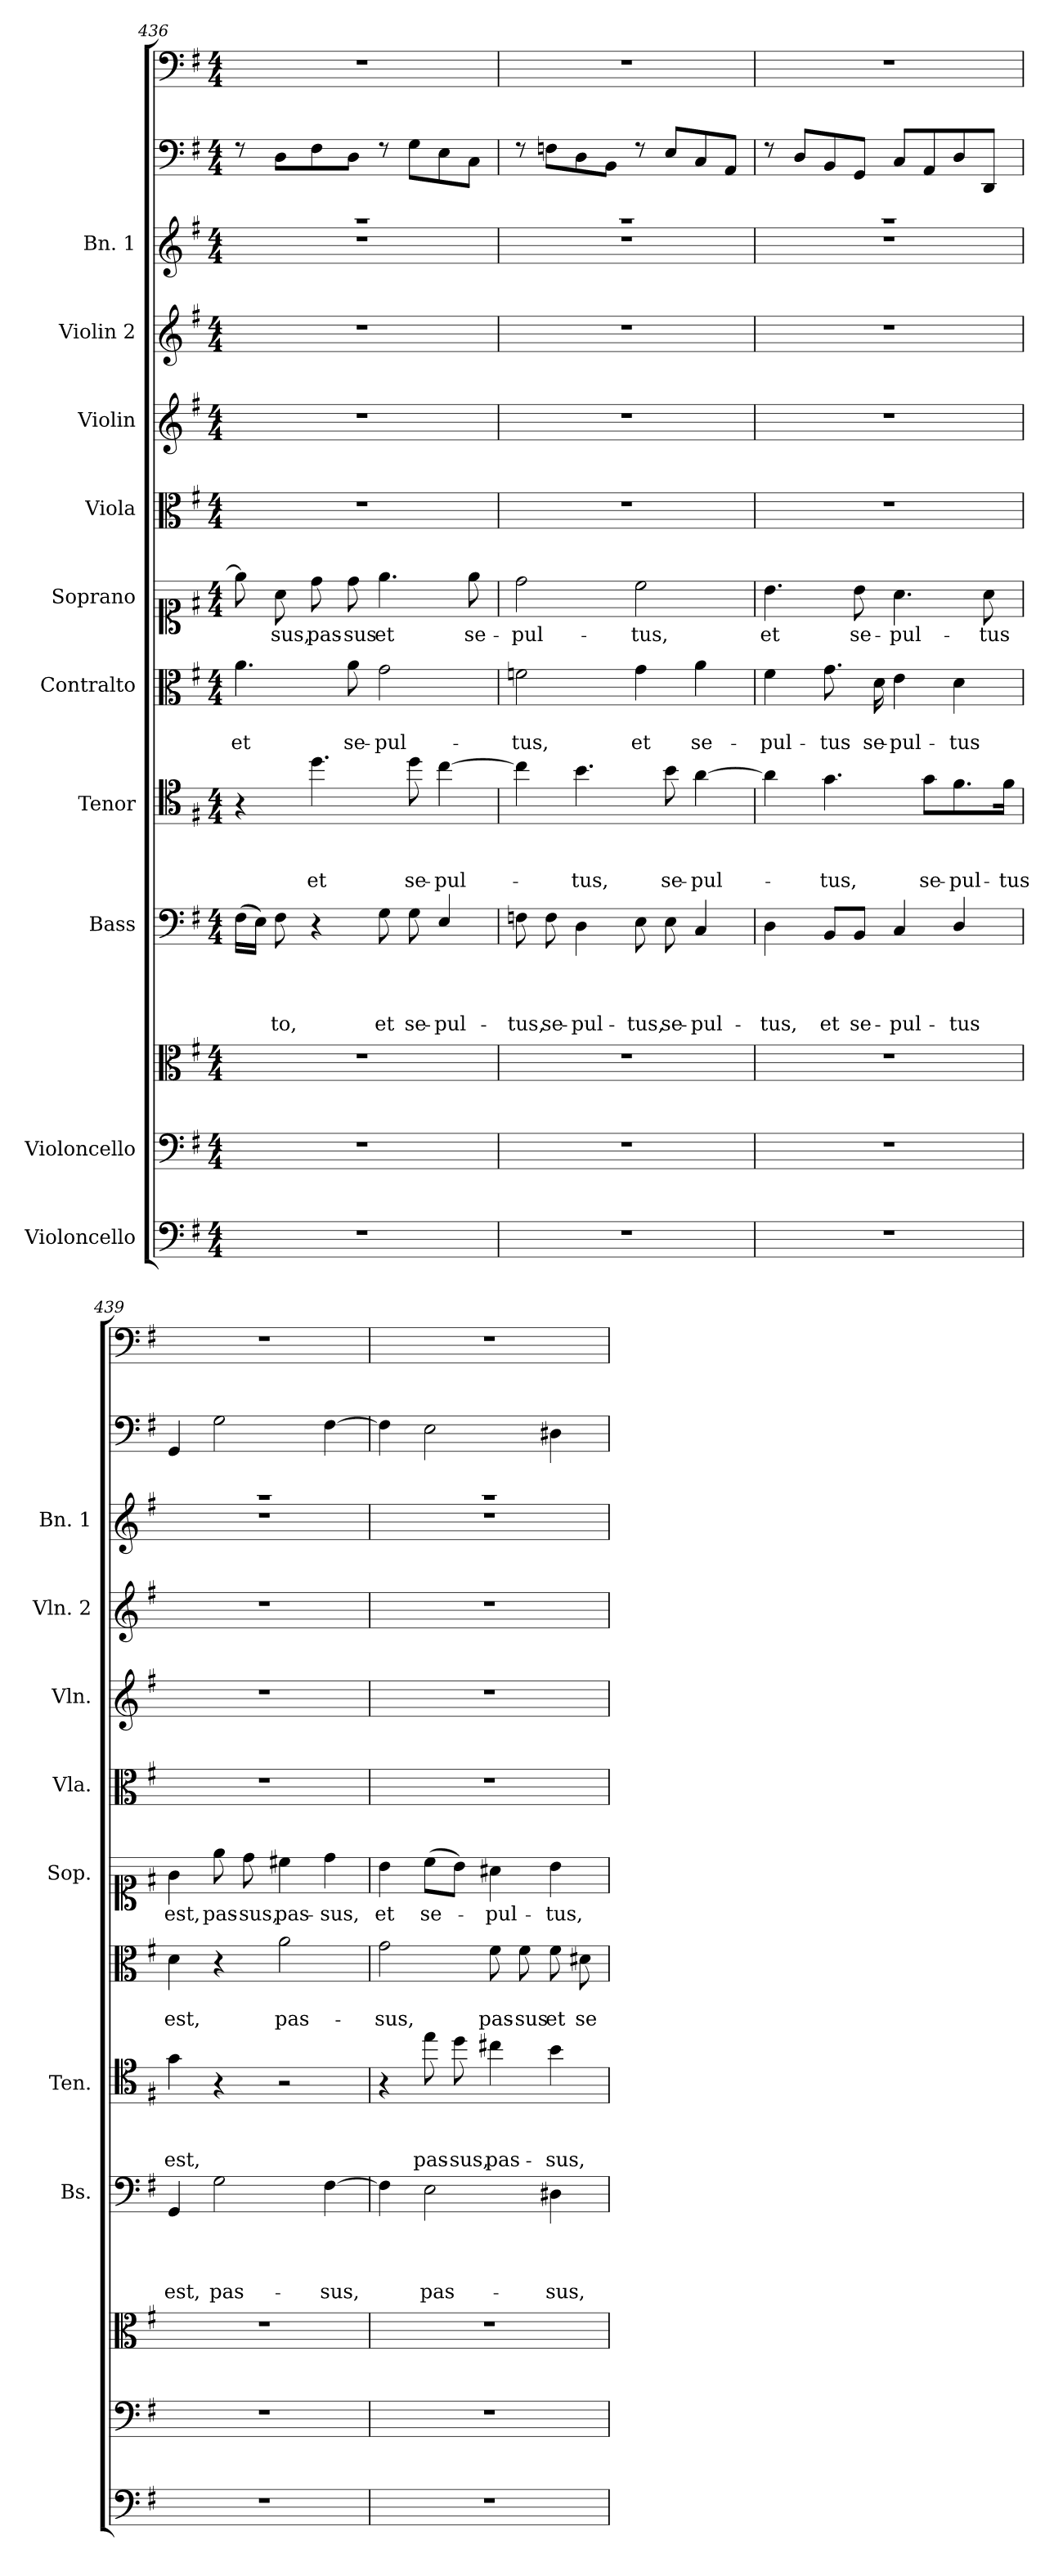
**kern	**kern	**kern	**kern	**text	**text	**text	**text	**kern	**text	**text	**text	**kern	**text	**text	**kern	**text	**kern	**kern	**kern	**kern	**kern	**kern
*part13	*part12	*part11	*part10	*part10	*part10	*part10	*part10	*part9	*part9	*part9	*part9	*part8	*part8	*part8	*part7	*part7	*part6	*part5	*part4	*part3	*part2	*part1
*staff13	*staff12	*staff11	*staff10	*staff10	*staff10	*staff10	*staff10	*staff9	*staff9	*staff9	*staff9	*staff8	*staff8	*staff8	*staff7	*staff7	*staff6	*staff5	*staff4	*staff3	*staff2	*staff1
*I"Violoncello	*I"Violoncello	*	*I"Bass	*	*	*	*	*I"Tenor	*	*	*	*I"Contralto	*	*	*I"Soprano	*	*I"Viola	*I"Violin	*I"Violin 2	*I"Bn. 1	*	*
*	*	*	*I'Bs.	*	*	*	*	*I'Ten.	*	*	*	*	*	*	*I'Sop.	*	*I'Vla.	*I'Vln.	*I'Vln. 2	*I'Bn. 1	*	*
!!LO:PB:g=z
*clefF4	*clefF4	*clefC3	*clefF4	*	*	*	*	*clefC4	*	*	*	*clefC3	*	*	*clefC1	*	*clefC3	*clefG2	*clefG2	*clefG2	*clefF4	*clefF4
*	*	*	*	*	*	*	*	*ITrd7c12	*	*	*	*	*	*	*	*	*	*	*	*	*	*
*k[f#]	*k[f#]	*k[f#]	*k[f#]	*	*	*	*	*k[f#]	*	*	*	*k[f#]	*	*	*k[f#]	*	*k[f#]	*k[f#]	*k[f#]	*k[f#]	*k[f#]	*k[f#]
*G:	*G:	*G:	*G:	*	*	*	*	*G:	*	*	*	*G:	*	*	*G:	*	*G:	*G:	*G:	*G:	*G:	*G:
*M4/4	*M4/4	*M4/4	*M4/4	*	*	*	*	*M4/4	*	*	*	*M4/4	*	*	*M4/4	*	*M4/4	*M4/4	*M4/4	*M4/4	*M4/4	*M4/4
=436	=436	=436	=436	=436	=436	=436	=436	=436	=436	=436	=436	=436	=436	=436	=436	=436	=436	=436	=436	=436	=436	=436
!	!	!	!	!	!	!	!	!	!	!	!	!	!	!LO:LY:b	!	!	!	!	!	!	!	!
*	*	*	*	*	*	*	*	*	*	*	*	*	*	*	*	*	*	*	*	*^	*^	*
*	*	*	*	*	*	*	*	*	*	*	*	*	*	*	*	*	*	*	*	*	*^	*	*	*
1r	1r	1r	(>16F#\LL	.	.	.	.	4r	.	.	.	4.a\	.	et	8ee\]	.	1r	1r	1r	1raa	1ryy	1r	8r	1ryy	1r
.	.	.	16E\JJ)	.	.	.	.	.	.	.	.	.	.	.	.	.	.	.	.	.	.	.	.	.	.
!	!	!	!	!	!	!	!LO:LY:b	!	!	!	!	!	!	!	!	!LO:LY:b	!	!	!	!	!	!	!	!	!
.	.	.	8F#\	.	.	.	-to,	.	.	.	.	.	.	.	8a\	-sus,	.	.	.	.	.	.	8D\L	.	.
!	!	!	!	!	!	!	!	!	!	!	!LO:LY:b	!	!	!	!	!LO:LY:b	!	!	!	!	!	!	!	!	!
.	.	.	4r	.	.	.	.	4.d\	.	.	et	.	.	.	8dd\	pas-	.	.	.	.	.	.	8F#\	.	.
!	!	!	!	!	!	!	!	!	!	!	!	!	!	!LO:LY:b	!	!LO:LY:b	!	!	!	!	!	!	!	!	!
.	.	.	.	.	.	.	.	.	.	.	.	8a\	.	se-	8dd\	-sus	.	.	.	.	.	.	8D\J	.	.
!	!	!	!	!	!	!	!LO:LY:b	!	!	!	!	!	!	!LO:LY:b	!	!LO:LY:b	!	!	!	!	!	!	!	!	!
.	.	.	8G\	.	.	.	et	.	.	.	.	2g\	.	-pul-	4.ee\	et	.	.	.	.	.	.	8r	.	.
!	!	!	!	!	!	!	!LO:LY:b	!	!	!	!LO:LY:b	!	!	!	!	!	!	!	!	!	!	!	!	!	!
.	.	.	8G\	.	.	.	se-	8d\	.	.	se-	.	.	.	.	.	.	.	.	.	.	.	8G\L	.	.
!	!	!	!	!	!	!	!LO:LY:b	!	!	!	!LO:LY:b	!	!	!	!	!	!	!	!	!	!	!	!	!	!
.	.	.	4E/	.	.	.	-pul-	[>4c\	.	.	-pul-	.	.	.	.	.	.	.	.	.	.	.	8E\	.	.
!	!	!	!	!	!	!	!	!	!	!	!	!	!	!	!	!LO:LY:b	!	!	!	!	!	!	!	!	!
.	.	.	.	.	.	.	.	.	.	.	.	.	.	.	8ee\	se-	.	.	.	.	.	.	8C\J	.	.
=437	=437	=437	=437	=437	=437	=437	=437	=437	=437	=437	=437	=437	=437	=437	=437	=437	=437	=437	=437	=437	=437	=437	=437	=437	=437
!	!	!	!	!	!	!	!LO:LY:b	!	!	!	!	!	!	!LO:LY:b	!	!LO:LY:b	!	!	!	!	!	!	!	!	!
1r	1r	1r	8Fn\	.	.	.	-tus,	4c\]	.	.	.	2fn\	.	-tus,	2dd\	-pul-	1r	1r	1r	1raa	1ryy	1r	8r	1ryy	1r
!	!	!	!	!	!	!	!LO:LY:b	!	!	!	!	!	!	!	!	!	!	!	!	!	!	!	!	!	!
.	.	.	8F\	.	.	.	se-	.	.	.	.	.	.	.	.	.	.	.	.	.	.	.	8Fn\L	.	.
!	!	!	!	!	!	!	!LO:LY:b	!	!	!	!LO:LY:b	!	!	!	!	!	!	!	!	!	!	!	!	!	!
.	.	.	4D\	.	.	.	-pul-	4.B\	.	.	-tus,	.	.	.	.	.	.	.	.	.	.	.	8D\	.	.
.	.	.	.	.	.	.	.	.	.	.	.	.	.	.	.	.	.	.	.	.	.	.	8BB\J	.	.
!	!	!	!	!	!	!	!LO:LY:b	!	!	!	!	!	!	!LO:LY:b	!	!LO:LY:b	!	!	!	!	!	!	!	!	!
.	.	.	8E\	.	.	.	-tus,	.	.	.	.	4g\	.	et	2cc\	-tus,	.	.	.	.	.	.	8r	.	.
!	!	!	!	!	!	!	!LO:LY:b	!	!	!	!LO:LY:b	!	!	!	!	!	!	!	!	!	!	!	!	!	!
.	.	.	8E\	.	.	.	se-	8B\	.	.	se-	.	.	.	.	.	.	.	.	.	.	.	8E/L	.	.
!	!	!	!	!	!	!	!LO:LY:b	!	!	!	!LO:LY:b	!	!	!LO:LY:b	!	!	!	!	!	!	!	!	!	!	!
.	.	.	4C/	.	.	.	-pul-	[>4A\	.	.	-pul-	4a\	.	se-	.	.	.	.	.	.	.	.	8C/	.	.
.	.	.	.	.	.	.	.	.	.	.	.	.	.	.	.	.	.	.	.	.	.	.	8AA/J	.	.
=438	=438	=438	=438	=438	=438	=438	=438	=438	=438	=438	=438	=438	=438	=438	=438	=438	=438	=438	=438	=438	=438	=438	=438	=438	=438
!	!	!	!	!	!	!	!LO:LY:b	!	!	!	!	!	!	!LO:LY:b	!	!LO:LY:b	!	!	!	!	!	!	!	!	!
1r	1r	1r	4D\	.	.	.	-tus,	4A\]	.	.	.	4f#\	.	-pul-	4.b\	et	1r	1r	1r	1raa	1ryy	1r	8r	1ryy	1r
.	.	.	.	.	.	.	.	.	.	.	.	.	.	.	.	.	.	.	.	.	.	.	8D/L	.	.
!	!	!	!	!	!	!	!LO:LY:b	!	!	!	!LO:LY:b	!	!	!LO:LY:b	!	!	!	!	!	!	!	!	!	!	!
.	.	.	8BB/L	.	.	.	et	4.G\	.	.	-tus,	8.g\	.	-tus	.	.	.	.	.	.	.	.	8BB/	.	.
!	!	!	!	!	!	!	!LO:LY:b	!	!	!	!	!	!	!	!	!LO:LY:b	!	!	!	!	!	!	!	!	!
.	.	.	8BB/J	.	.	.	se-	.	.	.	.	.	.	.	8b\	se-	.	.	.	.	.	.	8GG/J	.	.
!	!	!	!	!	!	!	!	!	!	!	!	!	!	!LO:LY:b	!	!	!	!	!	!	!	!	!	!	!
.	.	.	.	.	.	.	.	.	.	.	.	16d\	.	se-	.	.	.	.	.	.	.	.	.	.	.
!	!	!	!	!	!	!	!LO:LY:b	!	!	!	!	!	!	!LO:LY:b	!	!LO:LY:b	!	!	!	!	!	!	!	!	!
.	.	.	4C/	.	.	.	-pul-	.	.	.	.	4e\	.	-pul-	4.a\	-pul-	.	.	.	.	.	.	8C/L	.	.
!	!	!	!	!	!	!	!	!	!	!	!LO:LY:b	!	!	!	!	!	!	!	!	!	!	!	!	!	!
.	.	.	.	.	.	.	.	8G\L	.	.	se-	.	.	.	.	.	.	.	.	.	.	.	8AA/	.	.
!	!	!	!	!	!	!	!LO:LY:b	!	!	!	!LO:LY:b	!	!	!LO:LY:b	!	!	!	!	!	!	!	!	!	!	!
.	.	.	4D/	.	.	.	-tus	8.F#\	.	.	-pul-	4d\	.	-tus	.	.	.	.	.	.	.	.	8D/	.	.
!	!	!	!	!	!	!	!	!	!	!	!	!	!	!	!	!LO:LY:b	!	!	!	!	!	!	!	!	!
.	.	.	.	.	.	.	.	.	.	.	.	.	.	.	8a\	-tus	.	.	.	.	.	.	8DD/J	.	.
!	!	!	!	!	!	!	!	!	!	!	!LO:LY:b	!	!	!	!	!	!	!	!	!	!	!	!	!	!
.	.	.	.	.	.	.	.	16F#\Jk	.	.	-tus	.	.	.	.	.	.	.	.	.	.	.	.	.	.
!!LO:PB:g=z
=439	=439	=439	=439	=439	=439	=439	=439	=439	=439	=439	=439	=439	=439	=439	=439	=439	=439	=439	=439	=439	=439	=439	=439	=439	=439
!	!	!	!	!	!	!	!LO:LY:b	!	!	!	!LO:LY:b	!	!	!LO:LY:b	!	!LO:LY:b	!	!	!	!	!	!	!	!	!
1r	1r	1r	4GG/	.	.	.	est,	4G\	.	.	est,	4d\	.	est,	4g\	est,	1r	1r	1r	1raa	1ryy	1r	4GG/	1ryy	1r
!	!	!	!	!	!	!	!LO:LY:b	!	!	!	!	!	!	!	!	!LO:LY:b	!	!	!	!	!	!	!	!	!
.	.	.	2G\	.	.	.	pas-	4r	.	.	.	4r	.	.	8ee\	pas-	.	.	.	.	.	.	2G\	.	.
!	!	!	!	!	!	!	!	!	!	!	!	!	!	!	!	!LO:LY:b	!	!	!	!	!	!	!	!	!
.	.	.	.	.	.	.	.	.	.	.	.	.	.	.	8dd\	-sus,	.	.	.	.	.	.	.	.	.
!	!	!	!	!	!	!	!	!	!	!	!	!	!	!LO:LY:b	!	!LO:LY:b	!	!	!	!	!	!	!	!	!
.	.	.	.	.	.	.	.	2r	.	.	.	2a\	.	pas-	4cc#X\	pas-	.	.	.	.	.	.	.	.	.
!	!	!	!	!	!	!	!LO:LY:b	!	!	!	!	!	!	!	!	!LO:LY:b	!	!	!	!	!	!	!	!	!
.	.	.	[>4F#\	.	.	.	-sus,	.	.	.	.	.	.	.	4dd\	-sus,	.	.	.	.	.	.	[>4F#\	.	.
=440	=440	=440	=440	=440	=440	=440	=440	=440	=440	=440	=440	=440	=440	=440	=440	=440	=440	=440	=440	=440	=440	=440	=440	=440	=440
!	!	!	!	!	!	!	!	!	!	!	!	!	!	!LO:LY:b	!	!LO:LY:b	!	!	!	!	!	!	!	!	!
1r	1r	1r	4F#\]	.	.	.	.	4r	.	.	.	2g\	.	-sus,	4b\	et	1r	1r	1r	1raa	1ryy	1r	4F#\]	1ryy	1r
!	!	!	!	!	!	!	!LO:LY:b	!	!	!	!LO:LY:b	!	!	!	!	!LO:LY:b	!	!	!	!	!	!	!	!	!
.	.	.	2E\	.	.	.	pas-	8e\	.	.	pas-	.	.	.	(>8cc\L	se-	.	.	.	.	.	.	2E\	.	.
!	!	!	!	!	!	!	!	!	!	!	!LO:LY:b	!	!	!	!	!	!	!	!	!	!	!	!	!	!
.	.	.	.	.	.	.	.	8d\	.	.	-sus,	.	.	.	8b\J)	.	.	.	.	.	.	.	.	.	.
!	!	!	!	!	!	!	!	!	!	!	!LO:LY:b	!	!	!LO:LY:b	!	!LO:LY:b	!	!	!	!	!	!	!	!	!
.	.	.	.	.	.	.	.	4c#X\	.	.	pas-	8f#\	.	pas-	4a#X\	-pul-	.	.	.	.	.	.	.	.	.
!	!	!	!	!	!	!	!	!	!	!	!	!	!	!LO:LY:b	!	!	!	!	!	!	!	!	!	!	!
.	.	.	.	.	.	.	.	.	.	.	.	8f#\	.	-sus	.	.	.	.	.	.	.	.	.	.	.
!	!	!	!	!	!	!	!LO:LY:b	!	!	!	!LO:LY:b	!	!	!LO:LY:b	!	!LO:LY:b	!	!	!	!	!	!	!	!	!
.	.	.	4D#X\	.	.	.	-sus,	4B\	.	.	-sus,	8f#\	.	et	4b\	-tus,	.	.	.	.	.	.	4D#X\	.	.
!	!	!	!	!	!	!	!	!	!	!	!	!	!	!LO:LY:b	!	!	!	!	!	!	!	!	!	!	!
.	.	.	.	.	.	.	.	.	.	.	.	8d#X\	.	se-	.	.	.	.	.	.	.	.	.	.	.
*	*	*	*	*	*	*	*	*	*	*	*	*	*	*	*	*	*	*	*	*v	*v	*v	*	*	*
*	*	*	*	*	*	*	*	*	*	*	*	*	*	*	*	*	*	*	*	*	*v	*v	*
=	=	=	=	=	=	=	=	=	=	=	=	=	=	=	=	=	=	=	=	=	=	=
*-	*-	*-	*-	*-	*-	*-	*-	*-	*-	*-	*-	*-	*-	*-	*-	*-	*-	*-	*-	*-	*-	*-
